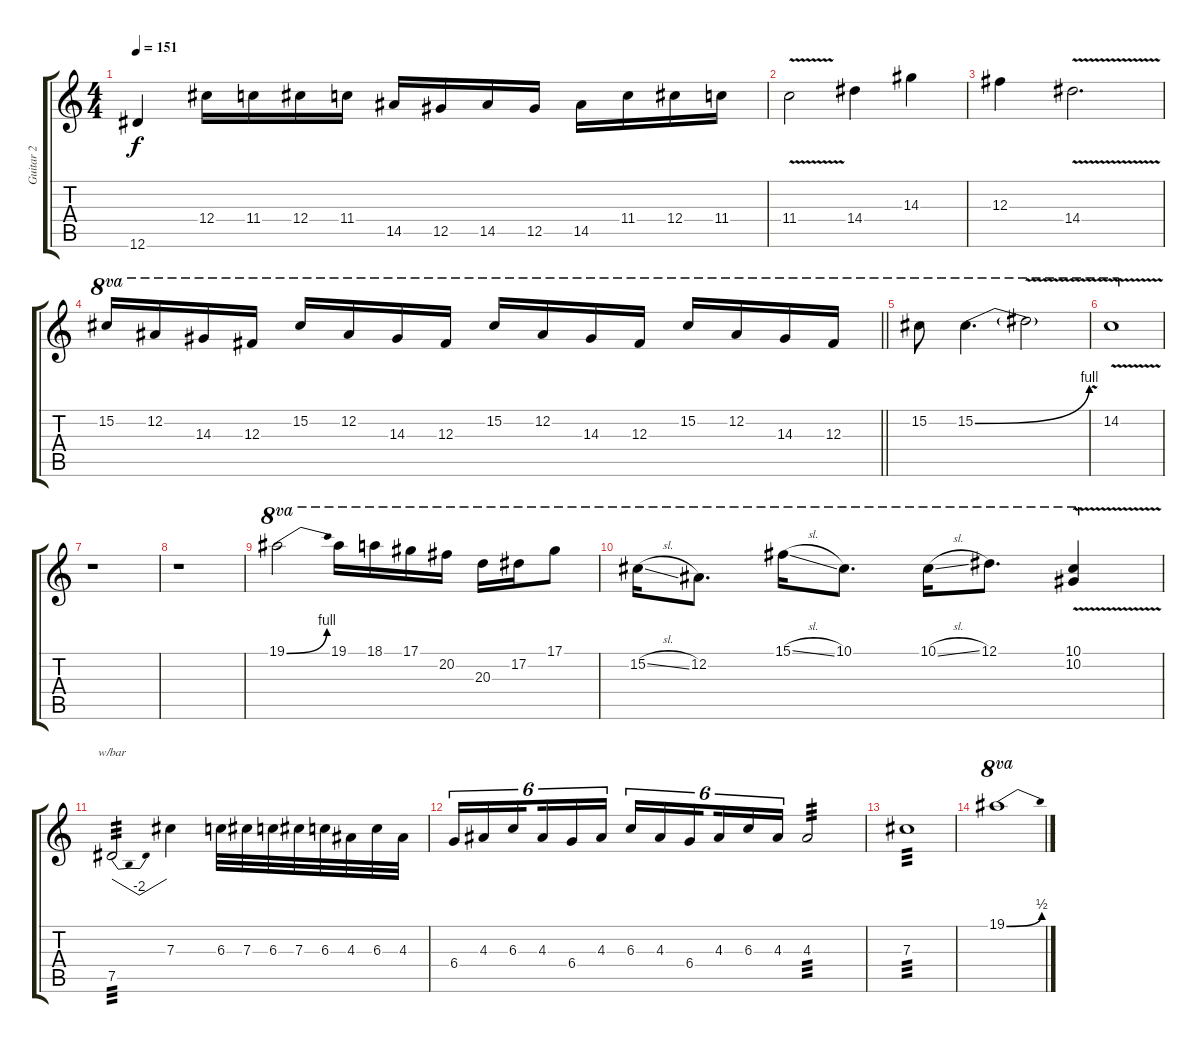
\track ("Guitar 2" "Guitar 2") {instrument overdrivenguitar}
\staff {score tabs}
\tuning (Eb4 Bb3 Gb3 Db3 Ab2 Eb2) {hide}
\ts (4 4)
\tempo 151
\clef g2
\ks c
12.6{t}.4{dy f} 12.4.16 11.4.16 12.4.16 11.4.16 14.5.16 12.5.16 14.5.16 12.5.16 14.5.16 11.4.16 12.4.16 11.4.16 |
11.4{v}.2 14.4.4 14.3.4 |
12.3.4 14.4{v}.2{d} |
\barLineRight lightlight
15.2.16{ot 8va} 12.2.16{ot 8va} 14.3.16{ot 8va} 12.3.16{ot 8va} 15.2.16{ot 8va} 12.2.16{ot 8va} 14.3.16{ot 8va} 12.3.16{ot 8va} 15.2.16{ot 8va} 12.2.16{ot 8va} 14.3.16{ot 8va} 12.3.16{ot 8va} 15.2.16{ot 8va} 12.2.16{ot 8va} 14.3.16{ot 8va} 12.3.16{ot 8va} |
\section ("" " ")
15.2.8{ot 8va} 15.2{be (bend 0 0 60 4)}.4{d ot 8va} 15.2{v t}.2{ot 8va} |
14.2{v}.1{ot 8va} |
r.1 |
r.1 |
19.1{be (bend 0 0 60 4)}.2{ot 8va} 19.1.16{ot 8va} 18.1.16{ot 8va} 17.1.16{ot 8va} 20.2.16{ot 8va} 20.3.16{ot 8va} 17.2.16{ot 8va} 17.1.8{ot 8va} |
15.2{sl}.16{ot 8va} 12.2.8{d ot 8va} 15.1{sl}.16{ot 8va} 10.1.8{d ot 8va} 10.1{sl}.16{ot 8va} 12.1.8{d ot 8va} (10.1{v} 10.2{v}).4{ot 8va} |
7.5.2{tbe (dip default 0 0 30 -8 60 0) tp 3} 7.3.4 6.3.32 7.3.32 6.3.32 7.3.32 6.3.32 4.3.32 6.3.32 4.3.32 |
6.4.16{tu (6 4)} 4.3.16{tu (6 4)} 6.3.16{tu (6 4) beam splitsecondary} 4.3.16{tu (6 4)} 6.4.16{tu (6 4)} 4.3.16{tu (6 4)} 6.3.16{tu (6 4)} 4.3.16{tu (6 4)} 6.4.16{tu (6 4) beam splitsecondary} 4.3.16{tu (6 4)} 6.3.16{tu (6 4)} 4.3.16{tu (6 4)} 4.3.2{tp 3} |
7.3.1{tp 3} |
19.1{be (bend 0 0 60 2)}.1{ot 8va}
